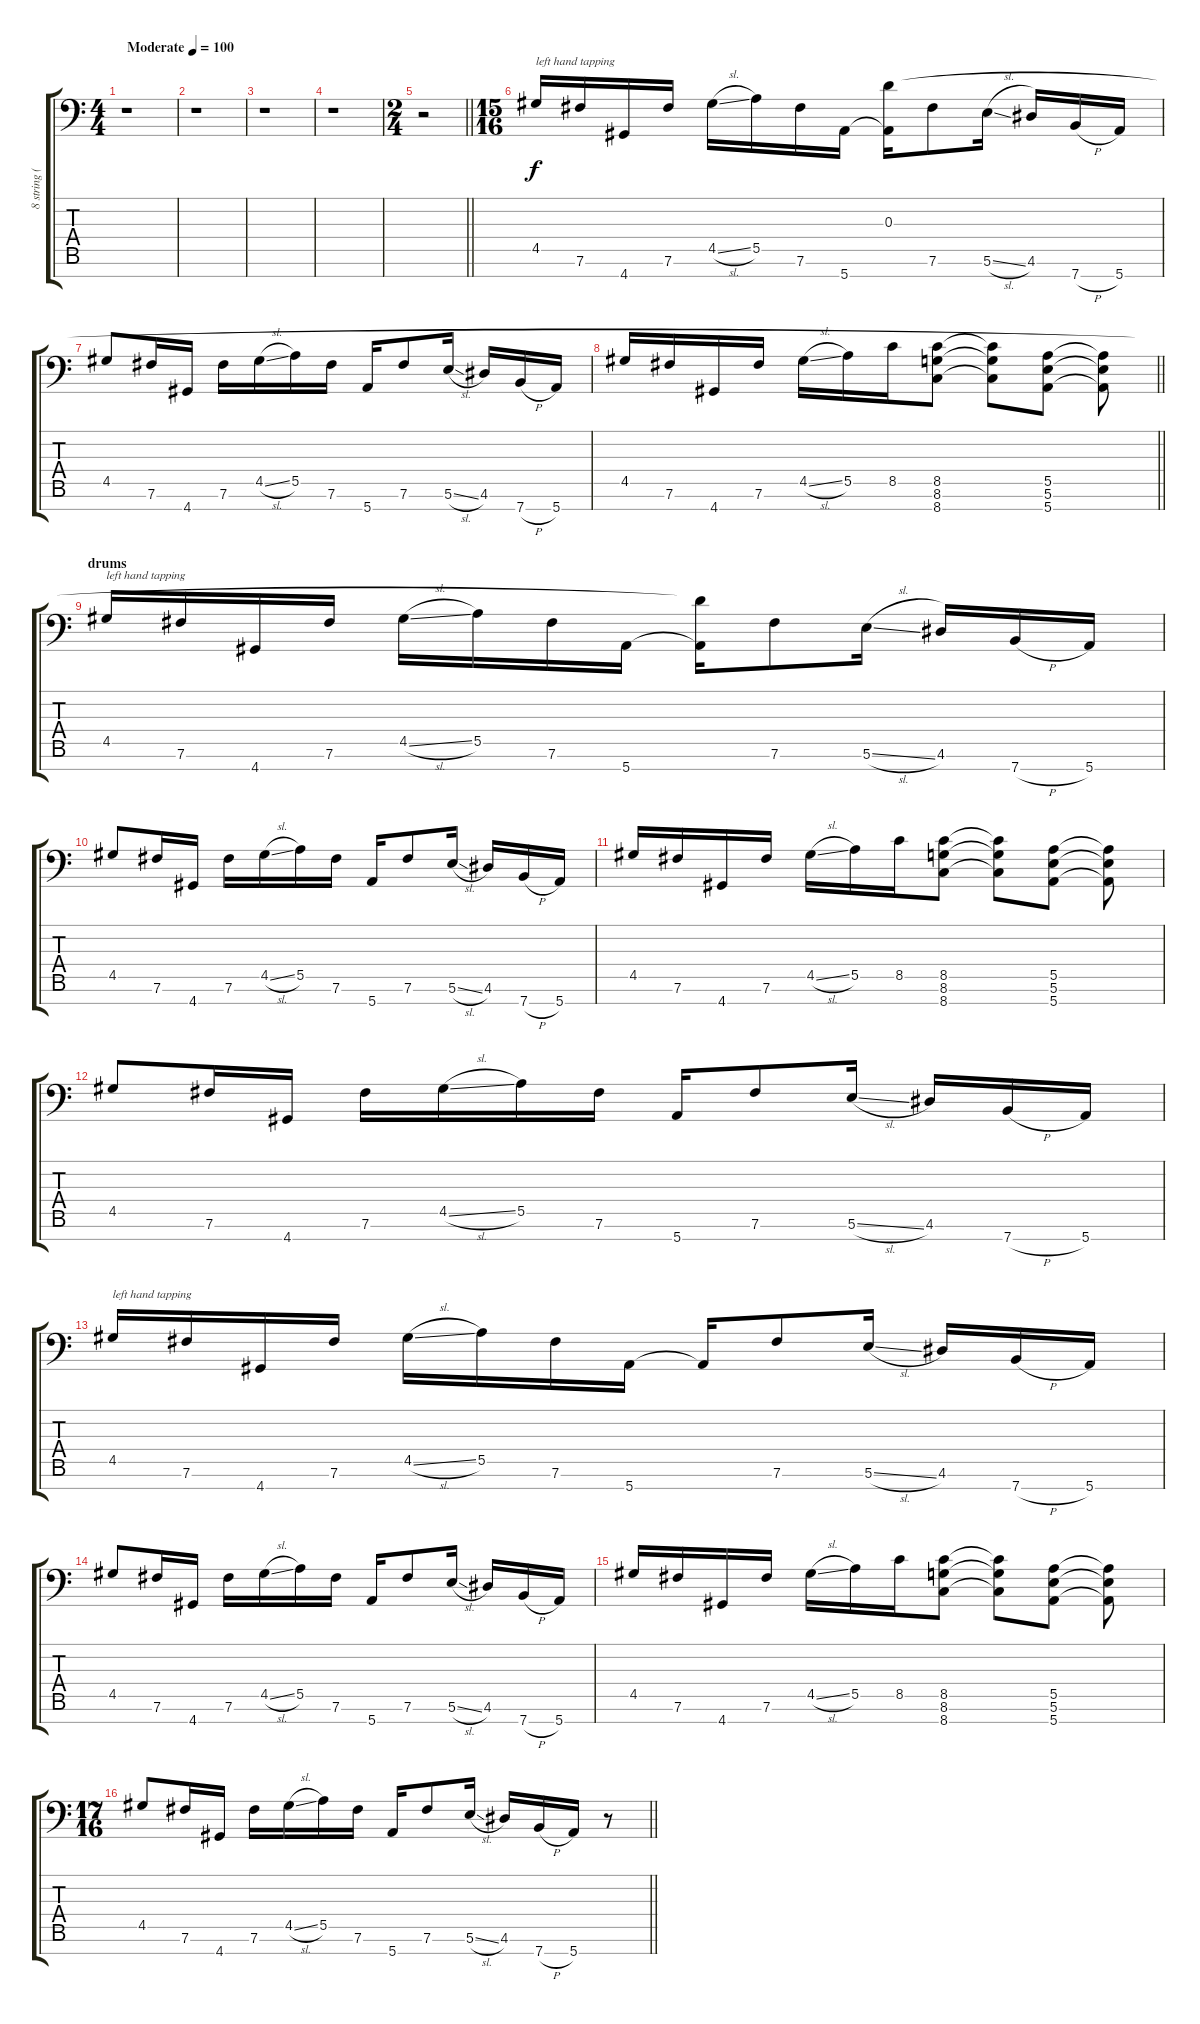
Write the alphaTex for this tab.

\track ("8 string (low 7)" "8 string (") {mute instrument acousticguitarsteel}
\staff {score tabs}
\tuning (B3 G3 D3 A2 E2 B1 E1) {hide}
\ts (4 4)
\tempo (100 "Moderate")
\clef f4
\ks c
r.1{dy f instrument acousticguitarsteel} |
r.1 |
r.1 |
r.1 |
\ts (2 4)
\barLineRight lightlight
r.2 |
\ts (15 16)
4.5.16{txt "left hand tapping"} 7.6.16 4.7.16 7.6.16 4.5{sl}.16 5.5.16 7.6.16 5.7.16 (0.3 5.7{t}).16 7.6.8 5.6{sl}.16 4.6.16 7.7{h}.16 5.7.16 |
4.5.8 7.6.16 4.7.16 7.6.16 4.5{sl}.16 5.5.16 7.6.16 5.7.16 7.6.8 5.6{sl}.16 4.6.16 7.7{h}.16 5.7.16 |
\barLineRight lightlight
4.5.16 7.6.16 4.7.16 7.6.16 4.5{sl}.16 5.5.16 8.5.16 (8.5 8.6 8.7).8 (8.5{t} 8.6{t} 8.7{t}).8 (5.5 5.6 5.7).8 (5.5{t} 5.6{t} 5.7{t}).8 |
\section ("" "drums")
4.5.16{txt "left hand tapping"} 7.6.16 4.7.16 7.6.16 4.5{sl}.16 5.5.16 7.6.16 5.7.16 (0.3{t} 5.7{t}).16 7.6.8 5.6{sl}.16 4.6.16 7.7{h}.16 5.7.16 |
4.5.8 7.6.16 4.7.16 7.6.16 4.5{sl}.16 5.5.16 7.6.16 5.7.16 7.6.8 5.6{sl}.16 4.6.16 7.7{h}.16 5.7.16 |
4.5.16 7.6.16 4.7.16 7.6.16 4.5{sl}.16 5.5.16 8.5.16 (8.5 8.6 8.7).8 (8.5{t} 8.6{t} 8.7{t}).8 (5.5 5.6 5.7).8 (5.5{t} 5.6{t} 5.7{t}).8 |
4.5.8 7.6.16 4.7.16 7.6.16 4.5{sl}.16 5.5.16 7.6.16 5.7.16 7.6.8 5.6{sl}.16 4.6.16 7.7{h}.16 5.7.16 |
4.5.16{txt "left hand tapping"} 7.6.16 4.7.16 7.6.16 4.5{sl}.16 5.5.16 7.6.16 5.7.16 5.7{t}.16 7.6.8 5.6{sl}.16 4.6.16 7.7{h}.16 5.7.16 |
4.5.8 7.6.16 4.7.16 7.6.16 4.5{sl}.16 5.5.16 7.6.16 5.7.16 7.6.8 5.6{sl}.16 4.6.16 7.7{h}.16 5.7.16 |
4.5.16 7.6.16 4.7.16 7.6.16 4.5{sl}.16 5.5.16 8.5.16 (8.5 8.6 8.7).8 (8.5{t} 8.6{t} 8.7{t}).8 (5.5 5.6 5.7).8 (5.5{t} 5.6{t} 5.7{t}).8 |
\ts (17 16)
\barLineRight lightlight
4.5.8 7.6.16 4.7.16 7.6.16 4.5{sl}.16 5.5.16 7.6.16 5.7.16 7.6.8 5.6{sl}.16 4.6.16 7.7{h}.16 5.7.16 r.8
